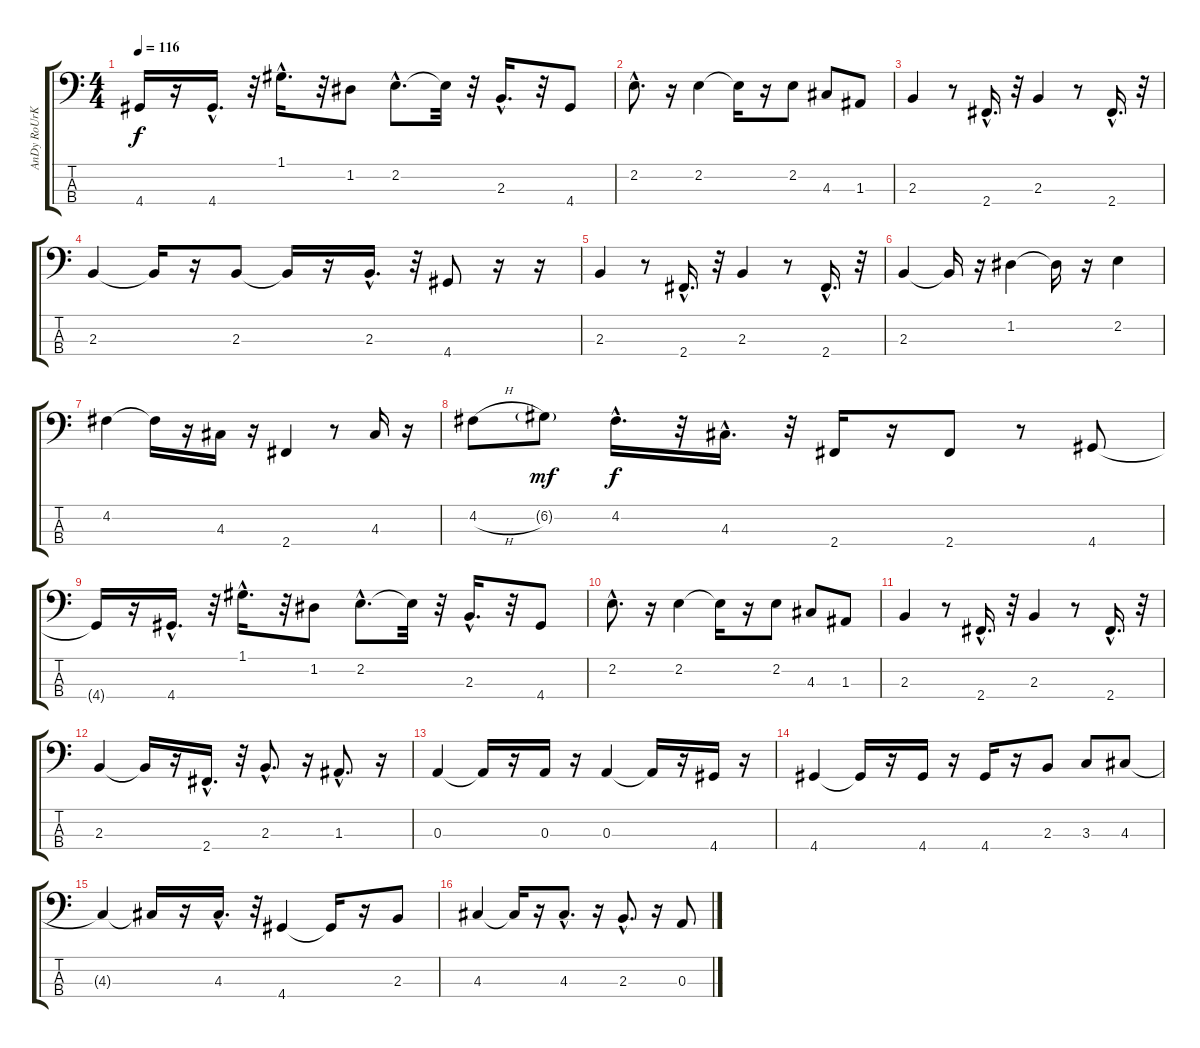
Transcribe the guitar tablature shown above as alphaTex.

\track ("AnDy RoUrKe" "AnDy RoUrK") {instrument electricbasspick}
\staff {score tabs}
\tuning (G2 D2 A1 E1) {hide}
\ts (4 4)
\tempo 116
\clef f4
\ks c
4.4{t}.16{dy f} r.16 4.4{hac}.16{d} r.32 1.1{hac}.16{d} r.32 1.2.8 2.2{hac}.8{d} 2.2{t}.32 r.32 2.3{hac}.16{d} r.32 4.4.8 |
2.2{hac}.8{d} r.16 2.2.4 2.2{t}.16 r.16 2.2.8 4.3.8 1.3.8 |
2.3.4 r.8 2.4{hac}.16{d} r.32 2.3.4 r.8 2.4{hac}.16{d} r.32 |
2.3.4 2.3{t}.16 r.16 2.3.8 2.3{t}.16 r.16 2.3{hac}.16{d} r.32 4.4.8 r.16 r.16 |
2.3.4 r.8 2.4{hac}.16{d} r.32 2.3.4 r.8 2.4{hac}.16{d} r.32 |
2.3.4 2.3{t}.16 r.16 1.2.4 1.2{t}.16 r.16 2.2.4 |
4.2.4 4.2{t}.16 r.16 4.3.16 r.16 2.4.4 r.8 4.3.16 r.16 |
4.2{h}.8 6.2{g}.8{dy mf} 4.2{hac}.16{d dy f} r.32 4.3{hac}.16{d} r.32 2.4.16 r.16 2.4.8 r.8 4.4.8 |
4.4{t}.16 r.16 4.4{hac}.16{d} r.32 1.1{hac}.16{d} r.32 1.2.8 2.2{hac}.8{d} 2.2{t}.32 r.32 2.3{hac}.16{d} r.32 4.4.8 |
2.2{hac}.8{d} r.16 2.2.4 2.2{t}.16 r.16 2.2.8 4.3.8 1.3.8 |
2.3.4 r.8 2.4{hac}.16{d} r.32 2.3.4 r.8 2.4{hac}.16{d} r.32 |
2.3.4 2.3{t}.16 r.16 2.4{hac}.16{d} r.32 2.3{hac}.8{d} r.16 1.3{hac}.8{d} r.16 |
0.3.4 0.3{t}.16 r.16 0.3.16 r.16 0.3.4 0.3{t}.16 r.16 4.4.16 r.16 |
4.4.4 4.4{t}.16 r.16 4.4.16 r.16 4.4.16 r.16 2.3.8 3.3.8 4.3.8 |
4.3{t}.4 4.3{t}.16 r.16 4.3{hac}.16{d} r.32 4.4.4 4.4{t}.16 r.16 2.3.8 |
4.3.4 4.3{t}.16 r.16 4.3{hac}.8{d} r.16 2.3{hac}.8{d} r.16 0.3.8
